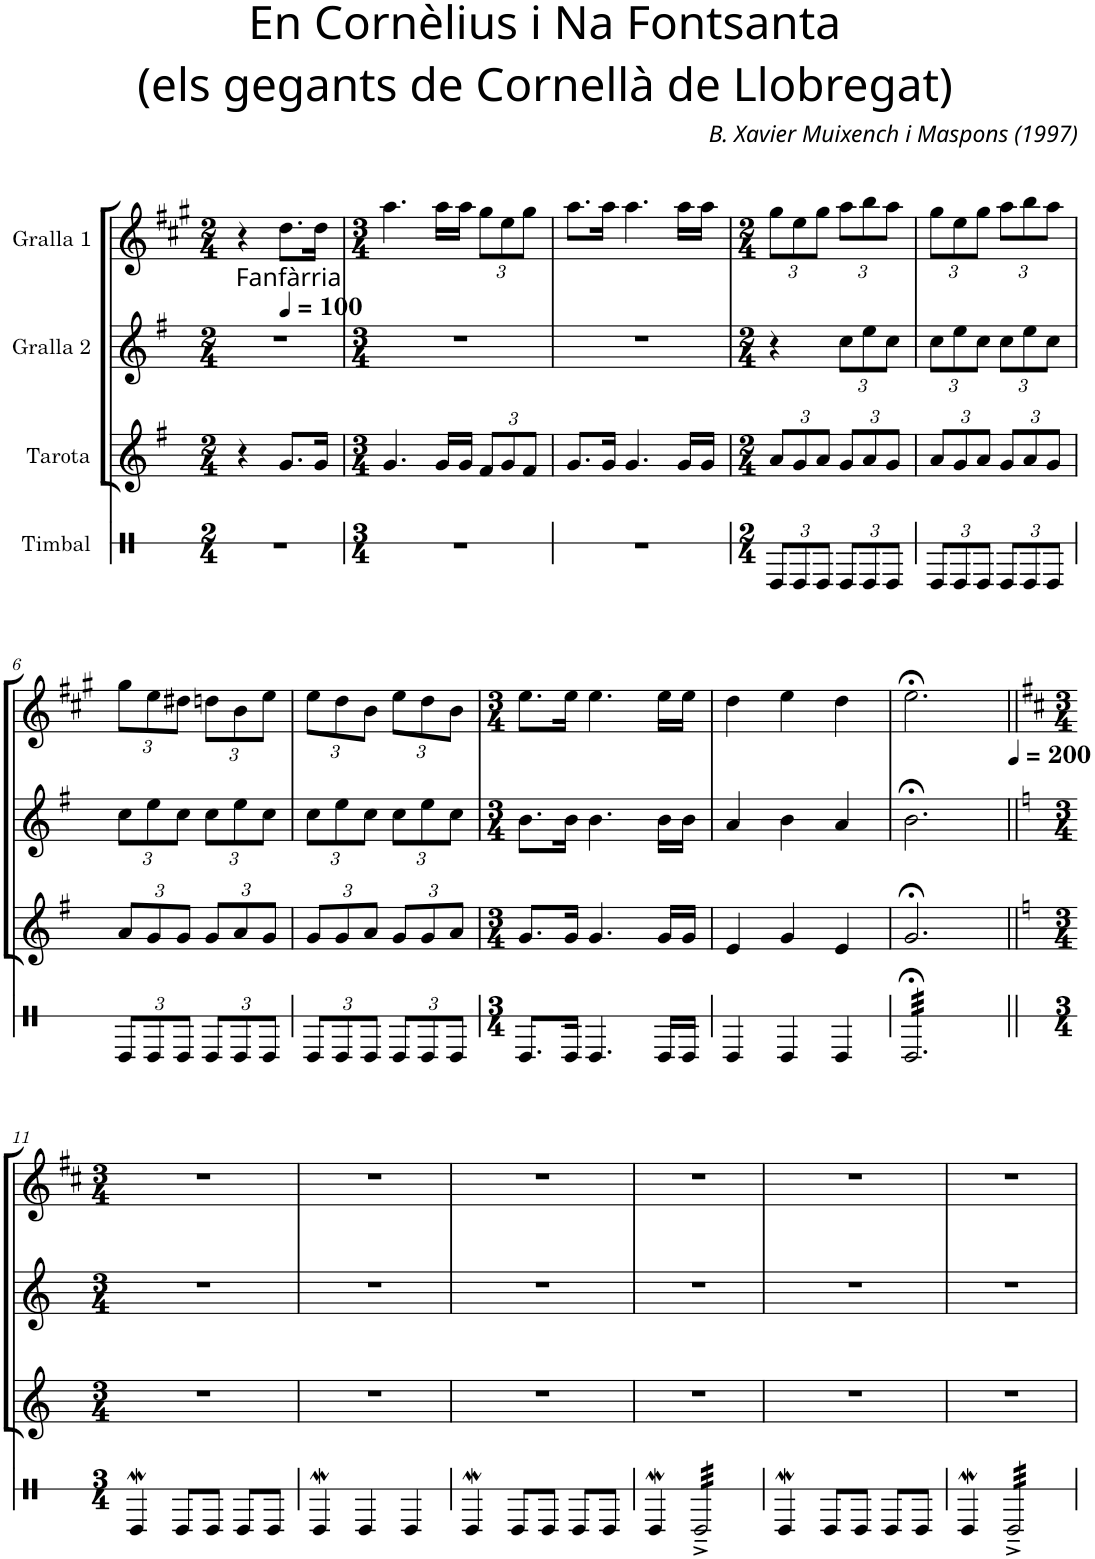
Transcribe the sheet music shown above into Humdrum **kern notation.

**kern	**kern	**kern	**kern
*part4	*part3	*part2	*part1
*staff4	*staff3	*staff2	*staff1
*I"Timbal	*I"Tarota	*I"Gralla 2	*I"Gralla 1
*stria1	*	*	*
*clefX	*clefG2	*clefG2	*clefG2
*	*	*	*Trd1c2
*k[]	*k[f#]	*k[f#]	*k[f#c#g#]
*	*G:	*G:	*A:
*M2/4	*M2/4	*M2/4	*M2/4
=1	=1	=1	=1
!	!	!	!LO:TX:b:t=Fanfàrria
2r	4r	2r	4r
*	*	*	*MM100
.	8.g/L	.	8.dd\L
.	16g/Jk	.	16dd\Jk
=2	=2	=2	=2
*M3/4	*M3/4	*M3/4	*M3/4
2.r	4.g/	2.r	4.aa\
.	16g/LL	.	16aa\LL
.	16g/JJ	.	16aa\JJ
*	*Xbrackettup	*	*Xbrackettup
.	12f#/L	.	12gg#\L
.	12g/	.	12ee\
.	12f#/J	.	12gg#\J
=3	=3	=3	=3
2.r	8.g/L	2.r	8.aa\L
.	16g/Jk	.	16aa\Jk
.	4.g/	.	4.aa\
.	16g/LL	.	16aa\LL
.	16g/JJ	.	16aa\JJ
=4	=4	=4	=4
*M2/4	*M2/4	*M2/4	*M2/4
*Xbrackettup	*	*	*
12e/L	12a/L	4r	12gg#\L
12e/	12g/	.	12ee\
12e/J	12a/J	.	12gg#\J
*	*	*Xbrackettup	*
12e/L	12g/L	12cc\L	12aa\L
12e/	12a/	12ee\	12bb\
12e/J	12g/J	12cc\J	12aa\J
=5	=5	=5	=5
12e/L	12a/L	12cc\L	12gg#\L
12e/	12g/	12ee\	12ee\
12e/J	12a/J	12cc\J	12gg#\J
12e/L	12g/L	12cc\L	12aa\L
12e/	12a/	12ee\	12bb\
12e/J	12g/J	12cc\J	12aa\J
!!LO:LB:g=z
=6	=6	=6	=6
12e/L	12a/L	12cc\L	12gg#\L
12e/	12g/	12ee\	12ee\
12e/J	12g/J	12cc\J	12dd#X\J
12e/L	12g/L	12cc\L	12ddn\L
12e/	12a/	12ee\	12b\
12e/J	12g/J	12cc\J	12ee\J
=7	=7	=7	=7
12e/L	12g/L	12cc\L	12ee\L
12e/	12g/	12ee\	12dd\
12e/J	12a/J	12cc\J	12b\J
12e/L	12g/L	12cc\L	12ee\L
12e/	12g/	12ee\	12dd\
12e/J	12a/J	12cc\J	12b\J
=8	=8	=8	=8
*M3/4	*M3/4	*M3/4	*M3/4
8.e/L	8.g/L	8.b\L	8.ee\L
16e/Jk	16g/Jk	16b\Jk	16ee\Jk
4.e/	4.g/	4.b\	4.ee\
16e/LL	16g/LL	16b\LL	16ee\LL
16e/JJ	16g/JJ	16b\JJ	16ee\JJ
=9	=9	=9	=9
4e/	4e/	4a/	4dd\
4e/	4g/	4b\	4ee\
4e/	4e/	4a/	4dd\
=10	=10	=10	=10
*	*	*	*^
*tremolo	*	*	*	*
32e;</LLL	2.g;</	2.b;<\	2.ee;<\	2ryy
32e;</	.	.	.	.
32e;</	.	.	.	.
32e;</	.	.	.	.
32e;</	.	.	.	.
32e;</	.	.	.	.
32e;</	.	.	.	.
32e;</	.	.	.	.
32e;</	.	.	.	.
32e;</	.	.	.	.
32e;</	.	.	.	.
32e;</	.	.	.	.
32e;</	.	.	.	.
32e;</	.	.	.	.
32e;</	.	.	.	.
32e;</	.	.	.	.
32e;</	.	.	.	8.ryy
32e;</	.	.	.	.
32e;</	.	.	.	.
32e;</	.	.	.	.
32e;</	.	.	.	.
32e;</	.	.	.	.
*	*	*	*MM200	*
32e;</	.	.	.	16ryy
32e;</JJJ	.	.	.	.
*Xtremolo	*	*	*	*
*	*	*	*v	*v
!!LO:LB:g=z
=11||	=11||	=11||	=11||
*	*k[]	*k[]	*k[f#c#]
*	*C:	*C:	*D:
*M3/4	*M3/4	*M3/4	*M3/4
4eW/	2.r	2.r	2.r
8e/L	.	.	.
8e/J	.	.	.
8e/L	.	.	.
8e/J	.	.	.
=12	=12	=12	=12
4eW/	2.r	2.r	2.r
4e/	.	.	.
4e/	.	.	.
=13	=13	=13	=13
4eW/	2.r	2.r	2.r
8e/L	.	.	.
8e/J	.	.	.
8e/L	.	.	.
8e/J	.	.	.
=14	=14	=14	=14
4eW/	2.r	2.r	2.r
*tremolo	*	*	*
32e~^/LLL	.	.	.
32e~^/	.	.	.
32e~^/	.	.	.
32e~^/	.	.	.
32e~^/	.	.	.
32e~^/	.	.	.
32e~^/	.	.	.
32e~^/	.	.	.
32e~^/	.	.	.
32e~^/	.	.	.
32e~^/	.	.	.
32e~^/	.	.	.
32e~^/	.	.	.
32e~^/	.	.	.
32e~^/	.	.	.
32e~^/JJJ	.	.	.
*Xtremolo	*	*	*
=15	=15	=15	=15
4eW/	2.r	2.r	2.r
8e/L	.	.	.
8e/J	.	.	.
8e/L	.	.	.
8e/J	.	.	.
=16	=16	=16	=16
4eW/	2.r	2.r	2.r
*tremolo	*	*	*
32e~^/LLL	.	.	.
32e~^/	.	.	.
32e~^/	.	.	.
32e~^/	.	.	.
32e~^/	.	.	.
32e~^/	.	.	.
32e~^/	.	.	.
32e~^/	.	.	.
32e~^/	.	.	.
32e~^/	.	.	.
32e~^/	.	.	.
32e~^/	.	.	.
32e~^/	.	.	.
32e~^/	.	.	.
32e~^/	.	.	.
32e~^/JJJ	.	.	.
*Xtremolo	*	*	*
=	=	=	=
*-	*-	*-	*-
